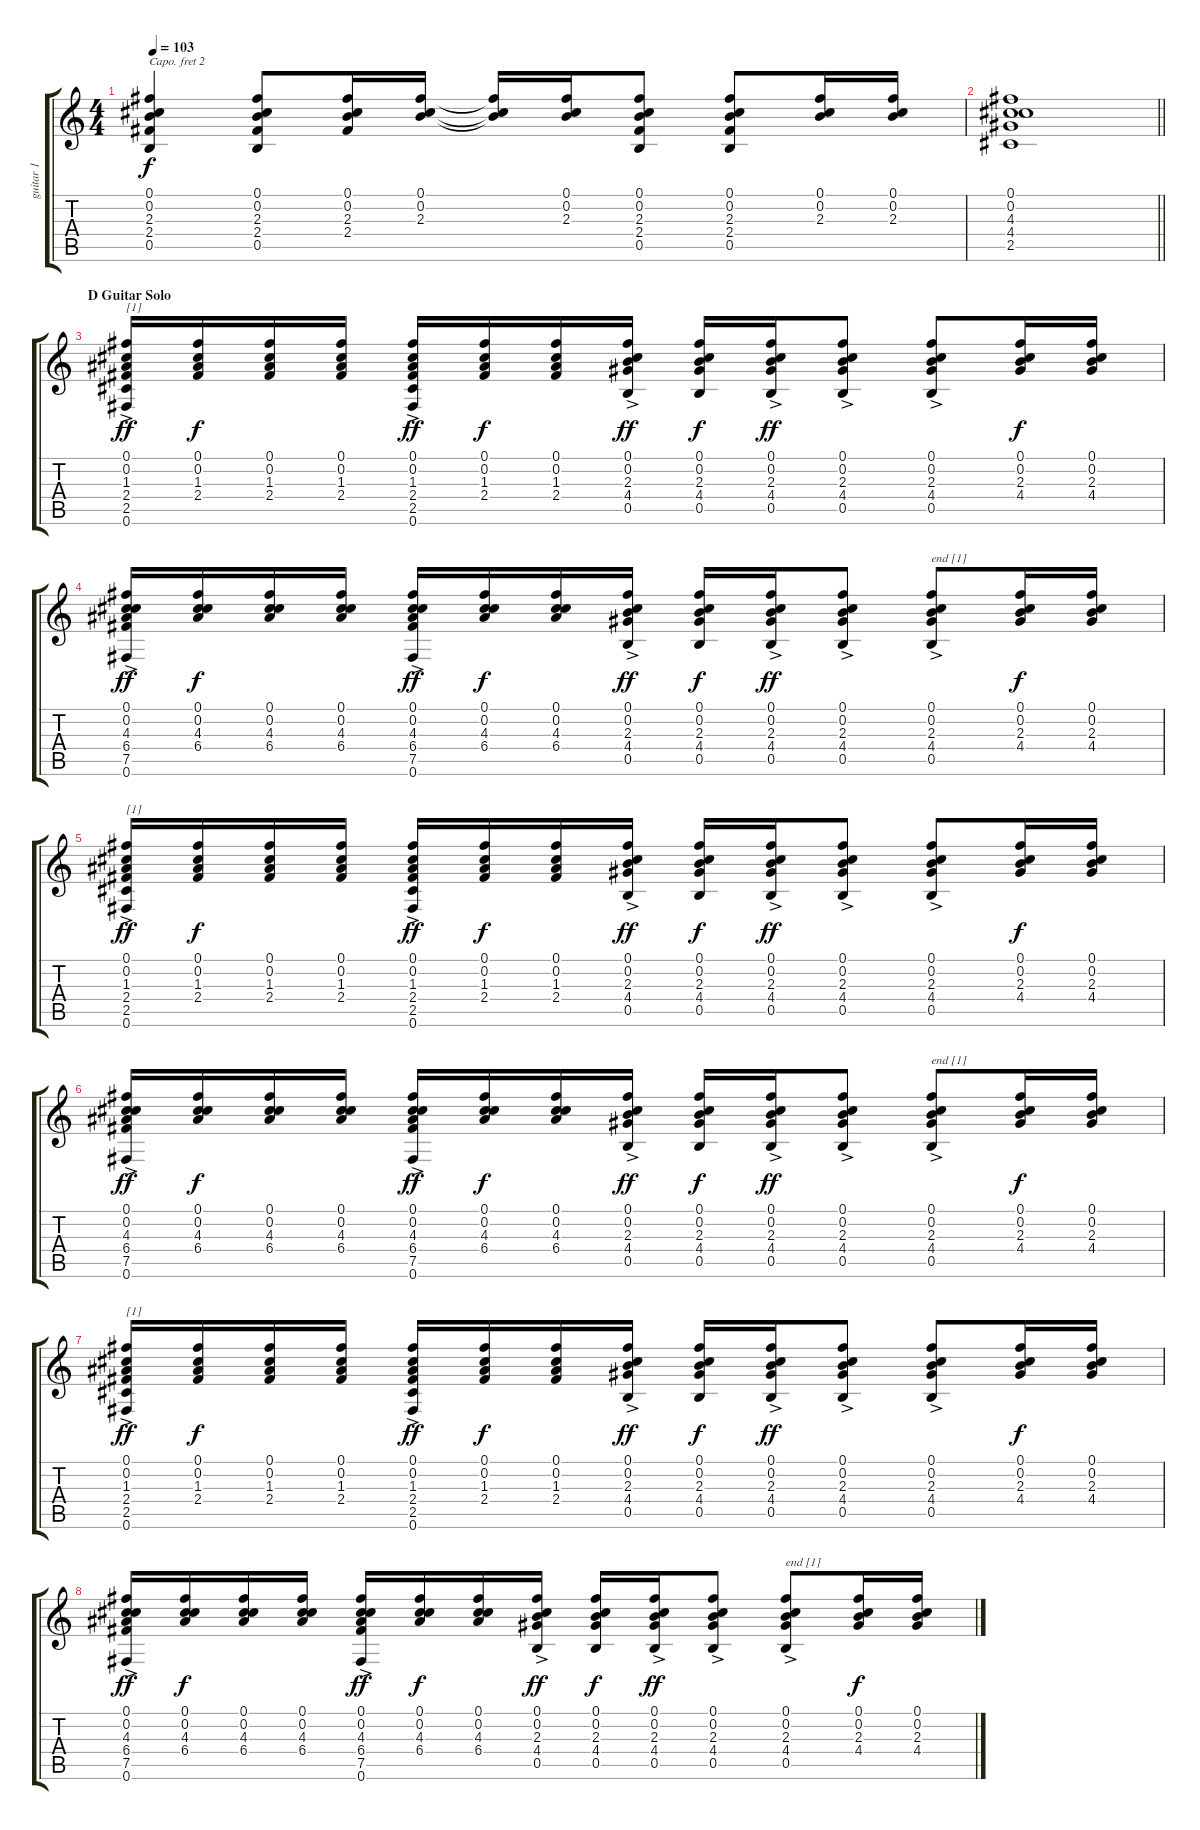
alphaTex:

\track ("guitar 1" "guitar 1") {instrument electricguitarclean}
\staff {score tabs}
\capo 2
\tuning (E4 B3 G3 D3 A2 E2) {hide}
\ts (4 4)
\tempo 103
\clef g2
\ks c
(0.1 0.2 2.3 2.4 0.5).4{dy f} (0.1 0.2 2.3 2.4 0.5).8 (0.1 0.2 2.3 2.4).16 (0.1 0.2 2.3).16 (0.1{t} 0.2{t} 2.3{t}).16 (0.1 0.2 2.3).16 (0.1 0.2 2.3 2.4 0.5).8 (0.1 0.2 2.3 2.4 0.5).8 (0.1 0.2 2.3).16 (0.1 0.2 2.3).16 |
\barLineRight lightlight
(0.1 0.2 4.3 4.4 2.5).1 |
\section ("" "D Guitar Solo")
(0.1{ac} 0.2{ac} 1.3{ac} 2.4{ac} 2.5{ac} 0.6{ac}).16{txt "[1]" dy ff} (0.1 0.2 1.3 2.4).16{dy f} (0.1 0.2 1.3 2.4).16 (0.1 0.2 1.3 2.4).16 (0.1{ac} 0.2{ac} 1.3{ac} 2.4{ac} 2.5{ac} 0.6{ac}).16{dy ff} (0.1 0.2 1.3 2.4).16{dy f} (0.1 0.2 1.3 2.4).16 (0.1{ac} 0.2{ac} 2.3{ac} 4.4{ac} 0.5{ac}).16{dy ff} (0.1 0.2 2.3 4.4 0.5).16{dy f} (0.1{ac} 0.2{ac} 2.3{ac} 4.4{ac} 0.5{ac}).16{dy ff} (0.1{ac} 0.2{ac} 2.3{ac} 4.4{ac} 0.5{ac}).8 (0.1{ac} 0.2{ac} 2.3{ac} 4.4{ac} 0.5{ac}).8 (0.1 0.2 2.3 4.4).16{dy f} (0.1 0.2 2.3 4.4).16 |
(0.1{ac} 0.2{ac} 4.3{ac} 6.4{ac} 7.5{ac} 0.6{ac}).16{dy ff} (0.1 0.2 4.3 6.4).16{dy f} (0.1 0.2 4.3 6.4).16 (0.1 0.2 4.3 6.4).16 (0.1{ac} 0.2{ac} 4.3{ac} 6.4{ac} 7.5{ac} 0.6{ac}).16{dy ff} (0.1 0.2 4.3 6.4).16{dy f} (0.1 0.2 4.3 6.4).16 (0.1{ac} 0.2{ac} 2.3{ac} 4.4{ac} 0.5{ac}).16{dy ff} (0.1 0.2 2.3 4.4 0.5).16{dy f} (0.1{ac} 0.2{ac} 2.3{ac} 4.4{ac} 0.5{ac}).16{dy ff} (0.1{ac} 0.2{ac} 2.3{ac} 4.4{ac} 0.5{ac}).8 (0.1{ac} 0.2{ac} 2.3{ac} 4.4{ac} 0.5{ac}).8{txt "end [1]"} (0.1 0.2 2.3 4.4).16{dy f} (0.1 0.2 2.3 4.4).16 |
(0.1{ac} 0.2{ac} 1.3{ac} 2.4{ac} 2.5{ac} 0.6{ac}).16{txt "[1]" dy ff} (0.1 0.2 1.3 2.4).16{dy f} (0.1 0.2 1.3 2.4).16 (0.1 0.2 1.3 2.4).16 (0.1{ac} 0.2{ac} 1.3{ac} 2.4{ac} 2.5{ac} 0.6{ac}).16{dy ff} (0.1 0.2 1.3 2.4).16{dy f} (0.1 0.2 1.3 2.4).16 (0.1{ac} 0.2{ac} 2.3{ac} 4.4{ac} 0.5{ac}).16{dy ff} (0.1 0.2 2.3 4.4 0.5).16{dy f} (0.1{ac} 0.2{ac} 2.3{ac} 4.4{ac} 0.5{ac}).16{dy ff} (0.1{ac} 0.2{ac} 2.3{ac} 4.4{ac} 0.5{ac}).8 (0.1{ac} 0.2{ac} 2.3{ac} 4.4{ac} 0.5{ac}).8 (0.1 0.2 2.3 4.4).16{dy f} (0.1 0.2 2.3 4.4).16 |
(0.1{ac} 0.2{ac} 4.3{ac} 6.4{ac} 7.5{ac} 0.6{ac}).16{dy ff} (0.1 0.2 4.3 6.4).16{dy f} (0.1 0.2 4.3 6.4).16 (0.1 0.2 4.3 6.4).16 (0.1{ac} 0.2{ac} 4.3{ac} 6.4{ac} 7.5{ac} 0.6{ac}).16{dy ff} (0.1 0.2 4.3 6.4).16{dy f} (0.1 0.2 4.3 6.4).16 (0.1{ac} 0.2{ac} 2.3{ac} 4.4{ac} 0.5{ac}).16{dy ff} (0.1 0.2 2.3 4.4 0.5).16{dy f} (0.1{ac} 0.2{ac} 2.3{ac} 4.4{ac} 0.5{ac}).16{dy ff} (0.1{ac} 0.2{ac} 2.3{ac} 4.4{ac} 0.5{ac}).8 (0.1{ac} 0.2{ac} 2.3{ac} 4.4{ac} 0.5{ac}).8{txt "end [1]"} (0.1 0.2 2.3 4.4).16{dy f} (0.1 0.2 2.3 4.4).16 |
(0.1{ac} 0.2{ac} 1.3{ac} 2.4{ac} 2.5{ac} 0.6{ac}).16{txt "[1]" dy ff} (0.1 0.2 1.3 2.4).16{dy f} (0.1 0.2 1.3 2.4).16 (0.1 0.2 1.3 2.4).16 (0.1{ac} 0.2{ac} 1.3{ac} 2.4{ac} 2.5{ac} 0.6{ac}).16{dy ff} (0.1 0.2 1.3 2.4).16{dy f} (0.1 0.2 1.3 2.4).16 (0.1{ac} 0.2{ac} 2.3{ac} 4.4{ac} 0.5{ac}).16{dy ff} (0.1 0.2 2.3 4.4 0.5).16{dy f} (0.1{ac} 0.2{ac} 2.3{ac} 4.4{ac} 0.5{ac}).16{dy ff} (0.1{ac} 0.2{ac} 2.3{ac} 4.4{ac} 0.5{ac}).8 (0.1{ac} 0.2{ac} 2.3{ac} 4.4{ac} 0.5{ac}).8 (0.1 0.2 2.3 4.4).16{dy f} (0.1 0.2 2.3 4.4).16 |
(0.1{ac} 0.2{ac} 4.3{ac} 6.4{ac} 7.5{ac} 0.6{ac}).16{dy ff} (0.1 0.2 4.3 6.4).16{dy f} (0.1 0.2 4.3 6.4).16 (0.1 0.2 4.3 6.4).16 (0.1{ac} 0.2{ac} 4.3{ac} 6.4{ac} 7.5{ac} 0.6{ac}).16{dy ff} (0.1 0.2 4.3 6.4).16{dy f} (0.1 0.2 4.3 6.4).16 (0.1{ac} 0.2{ac} 2.3{ac} 4.4{ac} 0.5{ac}).16{dy ff} (0.1 0.2 2.3 4.4 0.5).16{dy f} (0.1{ac} 0.2{ac} 2.3{ac} 4.4{ac} 0.5{ac}).16{dy ff} (0.1{ac} 0.2{ac} 2.3{ac} 4.4{ac} 0.5{ac}).8 (0.1{ac} 0.2{ac} 2.3{ac} 4.4{ac} 0.5{ac}).8{txt "end [1]"} (0.1 0.2 2.3 4.4).16{dy f} (0.1 0.2 2.3 4.4).16
